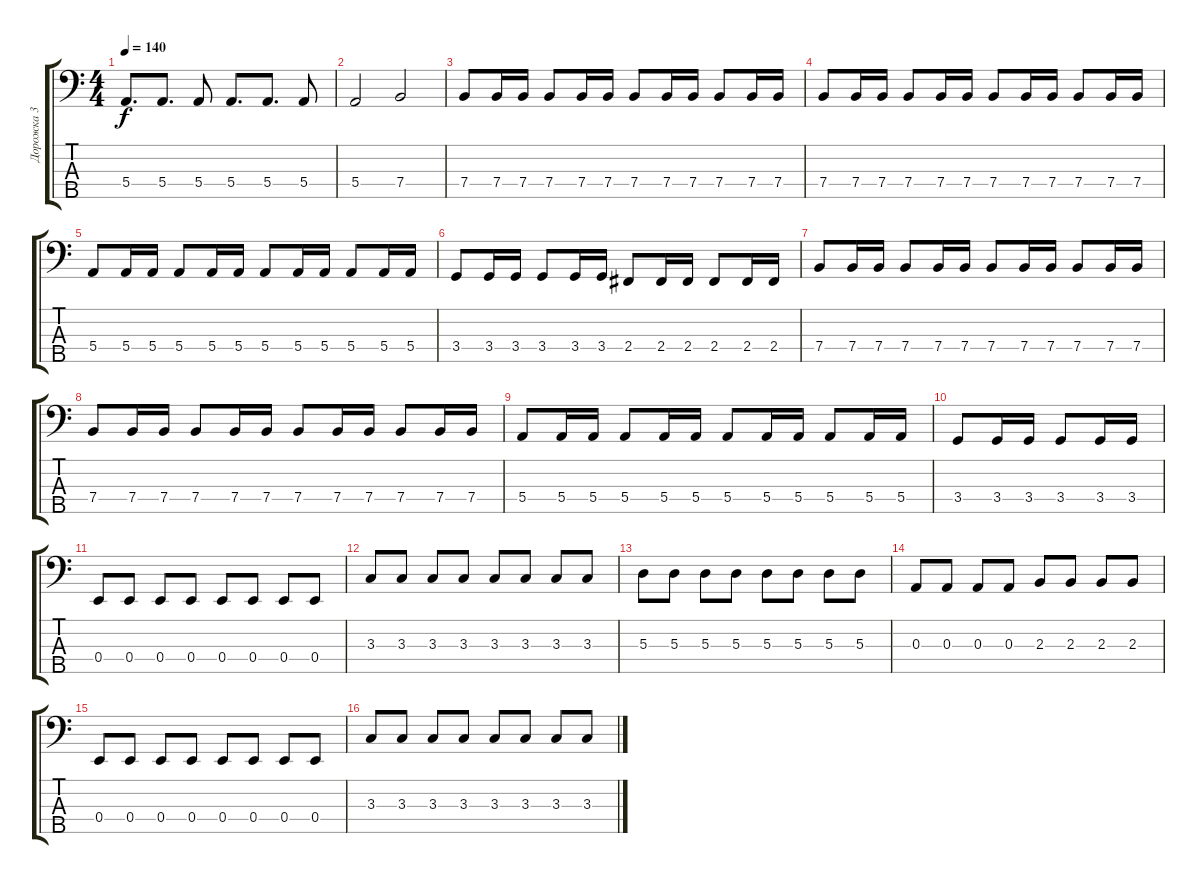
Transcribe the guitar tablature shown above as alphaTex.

\track ("Дорожка 3" "Дорожка 3") {instrument electricbassfinger}
\staff {score tabs}
\tuning (G2 D2 A1 E1 B0) {hide}
\ts (4 4)
\tempo 140
\clef f4
\ks c
5.4.8{d dy f} 5.4.8{d} 5.4.8 5.4.8{d} 5.4.8{d} 5.4.8 |
5.4.2 7.4.2 |
7.4.8 7.4.16 7.4.16 7.4.8 7.4.16 7.4.16 7.4.8 7.4.16 7.4.16 7.4.8 7.4.16 7.4.16 |
7.4.8 7.4.16 7.4.16 7.4.8 7.4.16 7.4.16 7.4.8 7.4.16 7.4.16 7.4.8 7.4.16 7.4.16 |
5.4.8 5.4.16 5.4.16 5.4.8 5.4.16 5.4.16 5.4.8 5.4.16 5.4.16 5.4.8 5.4.16 5.4.16 |
3.4.8 3.4.16 3.4.16 3.4.8 3.4.16 3.4.16 2.4.8 2.4.16 2.4.16 2.4.8 2.4.16 2.4.16 |
7.4.8 7.4.16 7.4.16 7.4.8 7.4.16 7.4.16 7.4.8 7.4.16 7.4.16 7.4.8 7.4.16 7.4.16 |
7.4.8 7.4.16 7.4.16 7.4.8 7.4.16 7.4.16 7.4.8 7.4.16 7.4.16 7.4.8 7.4.16 7.4.16 |
5.4.8 5.4.16 5.4.16 5.4.8 5.4.16 5.4.16 5.4.8 5.4.16 5.4.16 5.4.8 5.4.16 5.4.16 |
3.4.8 3.4.16 3.4.16 3.4.8 3.4.16 3.4.16 |
0.4.8 0.4.8 0.4.8 0.4.8 0.4.8 0.4.8 0.4.8 0.4.8 |
3.3.8 3.3.8 3.3.8 3.3.8 3.3.8 3.3.8 3.3.8 3.3.8 |
5.3.8 5.3.8 5.3.8 5.3.8 5.3.8 5.3.8 5.3.8 5.3.8 |
0.3.8 0.3.8 0.3.8 0.3.8 2.3.8 2.3.8 2.3.8 2.3.8 |
0.4.8 0.4.8 0.4.8 0.4.8 0.4.8 0.4.8 0.4.8 0.4.8 |
3.3.8 3.3.8 3.3.8 3.3.8 3.3.8 3.3.8 3.3.8 3.3.8
